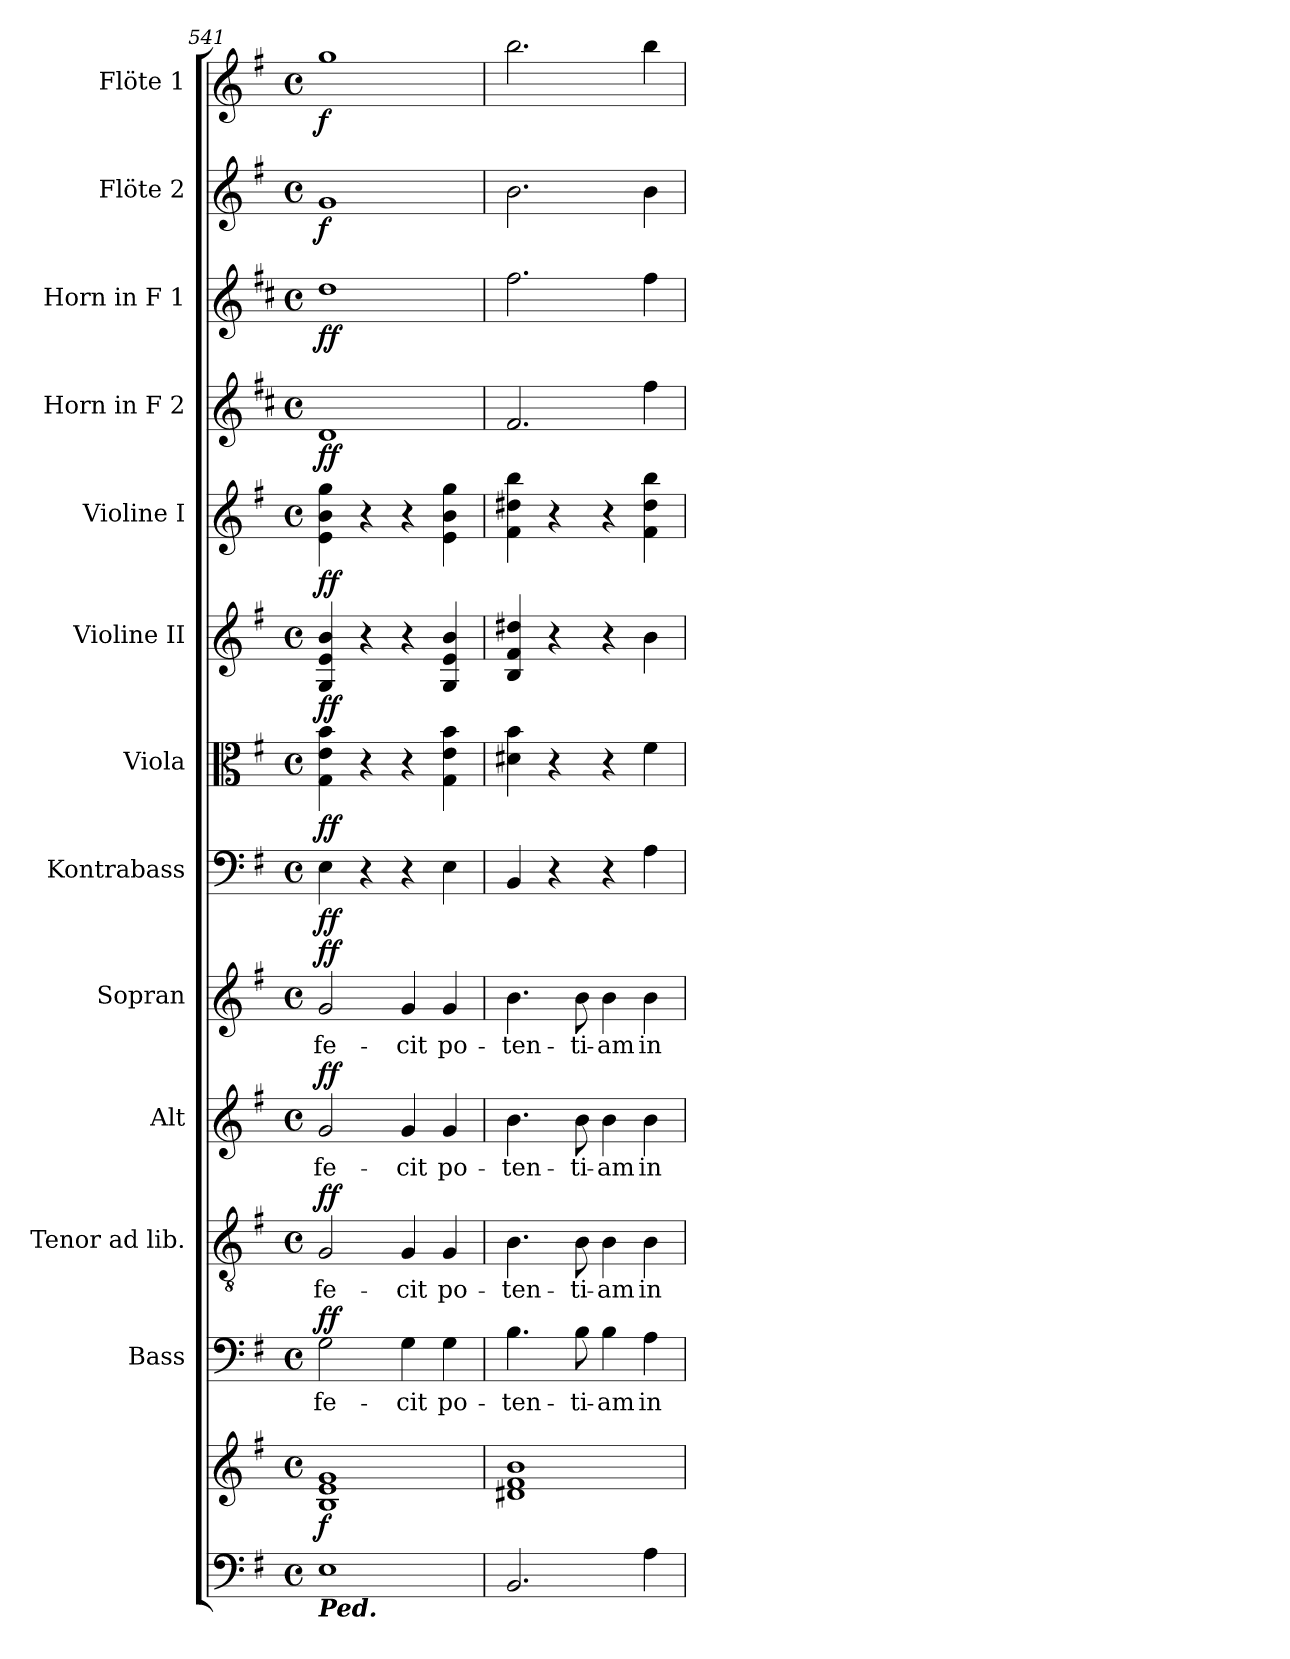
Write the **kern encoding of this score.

**kern	**kern	**dynam	**kern	**text	**dynam	**kern	**text	**dynam	**kern	**text	**dynam	**kern	**text	**dynam	**kern	**dynam	**kern	**dynam	**kern	**dynam	**kern	**dynam	**kern	**dynam	**kern	**dynam	**kern	**dynam	**kern	**dynam
*part13	*part13	*part13	*part12	*part12	*part12	*part11	*part11	*part11	*part10	*part10	*part10	*part9	*part9	*part9	*part8	*part8	*part7	*part7	*part6	*part6	*part5	*part5	*part4	*part4	*part3	*part3	*part2	*part2	*part1	*part1
*staff14	*staff13	*staff13/14	*staff12	*staff12	*staff12	*staff11	*staff11	*staff11	*staff10	*staff10	*staff10	*staff9	*staff9	*staff9	*staff8	*staff8	*staff7	*staff7	*staff6	*staff6	*staff5	*staff5	*staff4	*staff4	*staff3	*staff3	*staff2	*staff2	*staff1	*staff1
*	*	*	*I"Bass	*	*	*I"Tenor ad lib.	*	*	*I"Alt	*	*	*I"Sopran	*	*	*I"Kontrabass	*	*I"Viola	*	*I"Violine II	*	*I"Violine I	*	*I"Horn in F 2	*	*I"Horn in F 1	*	*I"Flöte 2	*	*I"Flöte 1	*
*	*	*	*I'B.	*	*	*I'T.	*	*	*I'A.	*	*	*I'S.	*	*	*I'Kb.	*	*I'Vla.	*	*I'Vl. II	*	*I'Vl. I	*	*	*	*	*	*I'Fl. 2	*	*I'Fl. 1	*
*clefF4	*clefG2	*	*clefF4	*	*	*clefGv2	*	*	*clefG2	*	*	*clefG2	*	*	*clefF4	*	*clefC3	*	*clefG2	*	*clefG2	*	*clefG2	*	*clefG2	*	*clefG2	*	*clefG2	*
*	*	*	*	*	*	*	*	*	*	*	*	*	*	*	*ITrd7c12	*	*	*	*	*	*	*	*ITrd4c7	*	*ITrd4c7	*	*	*	*	*
*k[f#]	*k[f#]	*	*k[f#]	*	*	*k[f#]	*	*	*k[f#]	*	*	*k[f#]	*	*	*k[f#]	*	*k[f#]	*	*k[f#]	*	*k[f#]	*	*k[f#]	*	*k[f#]	*	*k[f#]	*	*k[f#]	*
*G:	*G:	*	*G:	*	*	*G:	*	*	*G:	*	*	*G:	*	*	*G:	*	*G:	*	*G:	*	*G:	*	*G:	*	*G:	*	*G:	*	*G:	*
*M4/4	*M4/4	*	*M4/4	*	*	*M4/4	*	*	*M4/4	*	*	*M4/4	*	*	*M4/4	*	*M4/4	*	*M4/4	*	*M4/4	*	*M4/4	*	*M4/4	*	*M4/4	*	*M4/4	*
*met(c)	*met(c)	*	*met(c)	*	*	*met(c)	*	*	*met(c)	*	*	*met(c)	*	*	*met(c)	*	*met(c)	*	*met(c)	*	*met(c)	*	*met(c)	*	*met(c)	*	*met(c)	*	*met(c)	*
=541	=541	=541	=541	=541	=541	=541	=541	=541	=541	=541	=541	=541	=541	=541	=541	=541	=541	=541	=541	=541	=541	=541	=541	=541	=541	=541	=541	=541	=541	=541
!LO:TX:b:Bi:t=Ped.	!	!	!	!	!	!	!	!	!	!	!	!	!	!	!	!	!	!	!	!	!	!	!	!	!	!	!	!	!	!
!	!	!LO:DY:b	!	!LO:LY:b	!LO:DY:a	!	!LO:LY:b	!LO:DY:a	!	!LO:LY:b	!LO:DY:a	!	!LO:LY:b	!LO:DY:a	!	!LO:DY:b	!	!LO:DY:b	!	!LO:DY:b	!	!LO:DY:b	!	!LO:DY:b	!	!LO:DY:b	!	!LO:DY:b	!	!LO:DY:b
1E	1B 1e 1g	f	2G\	fe-	ff	2G/	fe-	ff	2g/	fe-	ff	2g/	fe-	ff	4EE\	ff	4G\ 4e\ 4b\	ff	4G/ 4e/ 4b/	ff	4e\ 4b\ 4gg\	ff	1G	ff	1g	ff	1g	f	1gg	f
.	.	.	.	.	.	.	.	.	.	.	.	.	.	.	4r	.	4r	.	4r	.	4r	.	.	.	.	.	.	.	.	.
!	!	!	!	!LO:LY:b	!	!	!LO:LY:b	!	!	!LO:LY:b	!	!	!LO:LY:b	!	!	!	!	!	!	!	!	!	!	!	!	!	!	!	!	!
.	.	.	4G\	-cit	.	4G/	-cit	.	4g/	-cit	.	4g/	-cit	.	4r	.	4r	.	4r	.	4r	.	.	.	.	.	.	.	.	.
!	!	!	!	!LO:LY:b	!	!	!LO:LY:b	!	!	!LO:LY:b	!	!	!LO:LY:b	!	!	!	!	!	!	!	!	!	!	!	!	!	!	!	!	!
.	.	.	4G\	po-	.	4G/	po-	.	4g/	po-	.	4g/	po-	.	4EE\	.	4G\ 4e\ 4b\	.	4G/ 4e/ 4b/	.	4e\ 4b\ 4gg\	.	.	.	.	.	.	.	.	.
!!LO:PB:g=z
=542	=542	=542	=542	=542	=542	=542	=542	=542	=542	=542	=542	=542	=542	=542	=542	=542	=542	=542	=542	=542	=542	=542	=542	=542	=542	=542	=542	=542	=542	=542
!	!	!	!	!LO:LY:b	!	!	!LO:LY:b	!	!	!LO:LY:b	!	!	!LO:LY:b	!	!	!	!	!	!	!	!	!	!	!	!	!	!	!	!	!
2.BB/	1d#X 1f# 1b	.	4.B\	-ten-	.	4.B\	-ten-	.	4.b\	-ten-	.	4.b\	-ten-	.	4BBB/	.	4d#X\ 4b\	.	4B/ 4f#/ 4dd#X/	.	4f#\ 4dd#X\ 4bb\	.	2.B/	.	2.b\	.	2.b\	.	2.bb\	.
.	.	.	.	.	.	.	.	.	.	.	.	.	.	.	4r	.	4r	.	4r	.	4r	.	.	.	.	.	.	.	.	.
!	!	!	!	!LO:LY:b	!	!	!LO:LY:b	!	!	!LO:LY:b	!	!	!LO:LY:b	!	!	!	!	!	!	!	!	!	!	!	!	!	!	!	!	!
.	.	.	8B\	-ti-	.	8B\	-ti-	.	8b\	-ti-	.	8b\	-ti-	.	.	.	.	.	.	.	.	.	.	.	.	.	.	.	.	.
!	!	!	!	!LO:LY:b	!	!	!LO:LY:b	!	!	!LO:LY:b	!	!	!LO:LY:b	!	!	!	!	!	!	!	!	!	!	!	!	!	!	!	!	!
.	.	.	4B\	-am	.	4B\	-am	.	4b\	-am	.	4b\	-am	.	4r	.	4r	.	4r	.	4r	.	.	.	.	.	.	.	.	.
!	!	!	!	!LO:LY:b	!	!	!LO:LY:b	!	!	!LO:LY:b	!	!	!LO:LY:b	!	!	!	!	!	!	!	!	!	!	!	!	!	!	!	!	!
4A\	.	.	4A\	in	.	4B\	in	.	4b\	in	.	4b\	in	.	4AA\	.	4f#\	.	4b\	.	4f#\ 4dd#\ 4bb\	.	4b\	.	4b\	.	4b\	.	4bb\	.
=	=	=	=	=	=	=	=	=	=	=	=	=	=	=	=	=	=	=	=	=	=	=	=	=	=	=	=	=	=	=
*-	*-	*-	*-	*-	*-	*-	*-	*-	*-	*-	*-	*-	*-	*-	*-	*-	*-	*-	*-	*-	*-	*-	*-	*-	*-	*-	*-	*-	*-	*-
